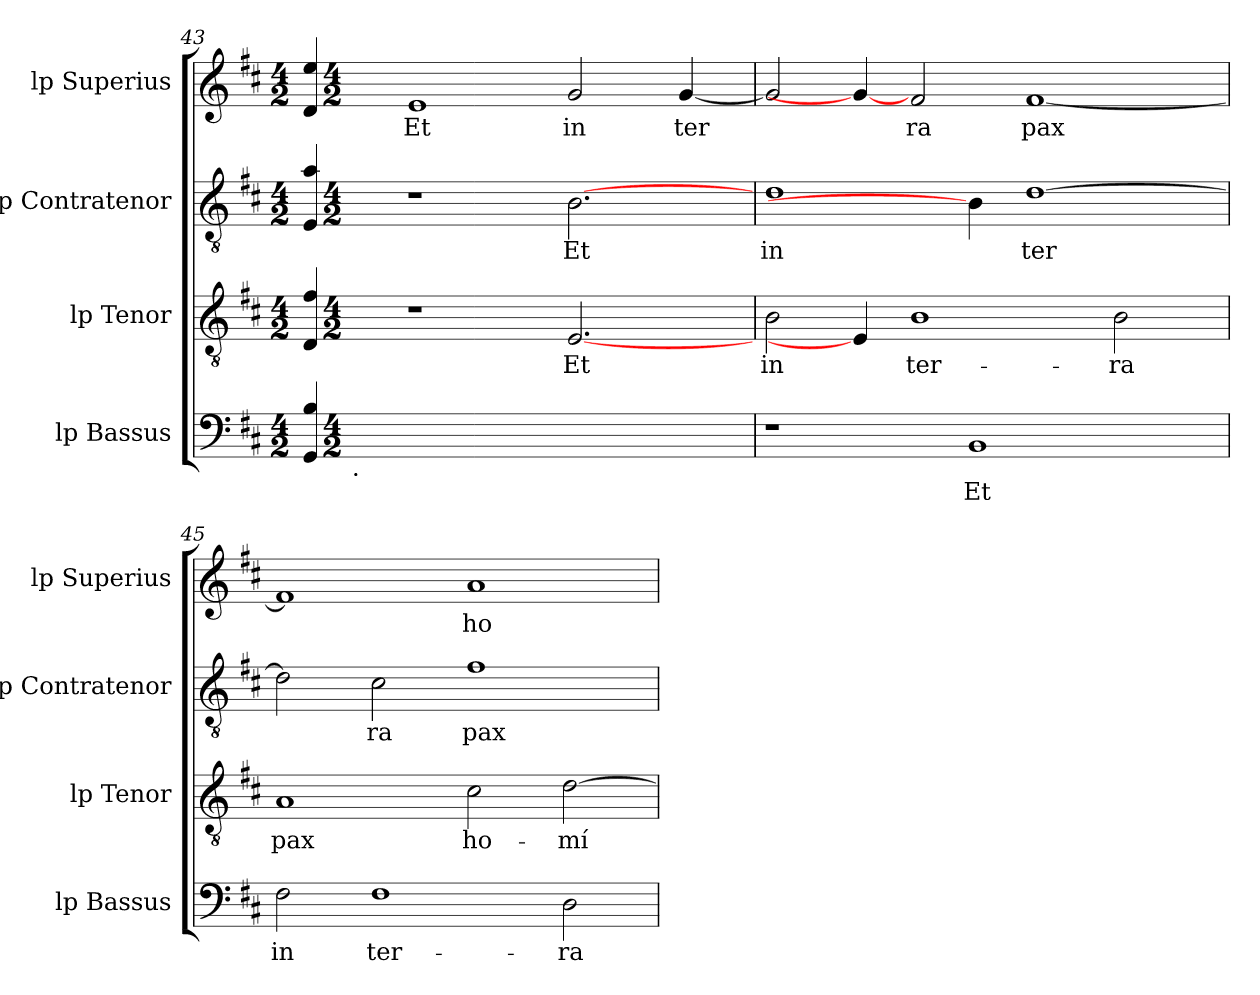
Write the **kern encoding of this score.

**kern	**text	**kern	**text	**kern	**text	**kern	**text
*part4	*part4	*part3	*part3	*part2	*part2	*part1	*part1
*staff4	*staff4	*staff3	*staff3	*staff2	*staff2	*staff1	*staff1
*I"lp Bassus	*	*I"lp Tenor	*	*I"lp Contratenor	*	*I"lp Superius	*
*I'lp Bassus	*	*I'lp Tenor	*	*I'lp Contratenor	*	*I'lp Superius	*
!!LO:PB:g=z
*clefF4	*	*clefGv2	*	*clefGv2	*	*clefG2	*
*k[f#c#]	*	*k[f#c#]	*	*k[f#c#]	*	*k[f#c#]	*
*D:	*	*D:	*	*D:	*	*D:	*
*M4/2	*	*M4/2	*	*M4/2	*	*M4/2	*
=43	=43	=43	=43	=43	=43	=43	=43
*^	*	*	*	*	*	*	*
4B/ 4GG/	8ryy	.	4f#/ 4D/	.	4a/ 4E/	.	4ee/ 4d/	.
.	64ryy	.	.	.	.	.	.	.
!	!LO:TX:b:t=.	!	!	!	!	!	!	!
.	1ryy	.	.	.	.	.	.	.
*M4/2	*	*	*M4/2	*	*M4/2	*	*M4/2	*
!	!	!	!	!	!	!	!	!LO:LY:b:cj
1..ryy	.	.	1r	.	1r	.	1e	-Et
.	2ryy	.	.	.	.	.	.	.
!	!	!	!	!LO:LY:b:cj	!	!LO:LY:b:cj	!	!LO:LY:b:cj
.	.	.	[2.E	Et	[2.B	-Et	2g/	in
.	4ryy	.	.	.	.	.	.	.
!	!	!	!	!	!	!	!	!LO:LY:b:cj
.	.	.	.	.	.	.	[<4g/	ter
.	16..ryy	.	.	.	.	.	.	.
=44	=44	=44	=44	=44	=44	=44	=44	=44
!	!	!	!	!LO:LY:b:cj	!	!LO:LY:b:cj	!	!
*v	*v	*	*	*	*	*	*	*
1r	.	2B\	in	1d	in	2g/]	.
.	.	4E]	.	.	.	4g/_	.
!	!	!	!LO:LY:b:cj	!	!	!	!LO:LY:b:cj
.	.	1B	ter-	.	.	2f#/	ra
!	!LO:LY:b:cj	!	!	!	!	!	!
1BB	-Et	.	.	4B]	.	.	.
!	!	!	!	!	!LO:LY:b:cj	!	!LO:LY:b:cj
.	.	.	.	[>1d	ter	[<1f#	pax
!	!	!	!LO:LY:b:cj	!	!	!	!
.	.	2B\	-ra	.	.	.	.
4ryy	.	.	.	.	.	.	.
=45	=45	=45	=45	=45	=45	=45	=45
!	!LO:LY:b:cj	!	!LO:LY:b:cj	!	!	!	!
2F#\	in	1A	pax	2d\]	.	1f#]	.
!	!LO:LY:b:cj	!	!	!	!LO:LY:b:cj	!	!
1F#	ter-	.	.	2c#\	ra	.	.
!	!	!	!LO:LY:b:cj	!	!LO:LY:b:cj	!	!LO:LY:b:cj
.	.	2c#\	ho-	1f#	pax	1a	ho
!	!LO:LY:b:cj	!	!LO:LY:b:cj	!	!	!	!
2D\	-ra	[>2d\	-mí-	.	.	.	.
=	=	=	=	=	=	=	=
*-	*-	*-	*-	*-	*-	*-	*-
